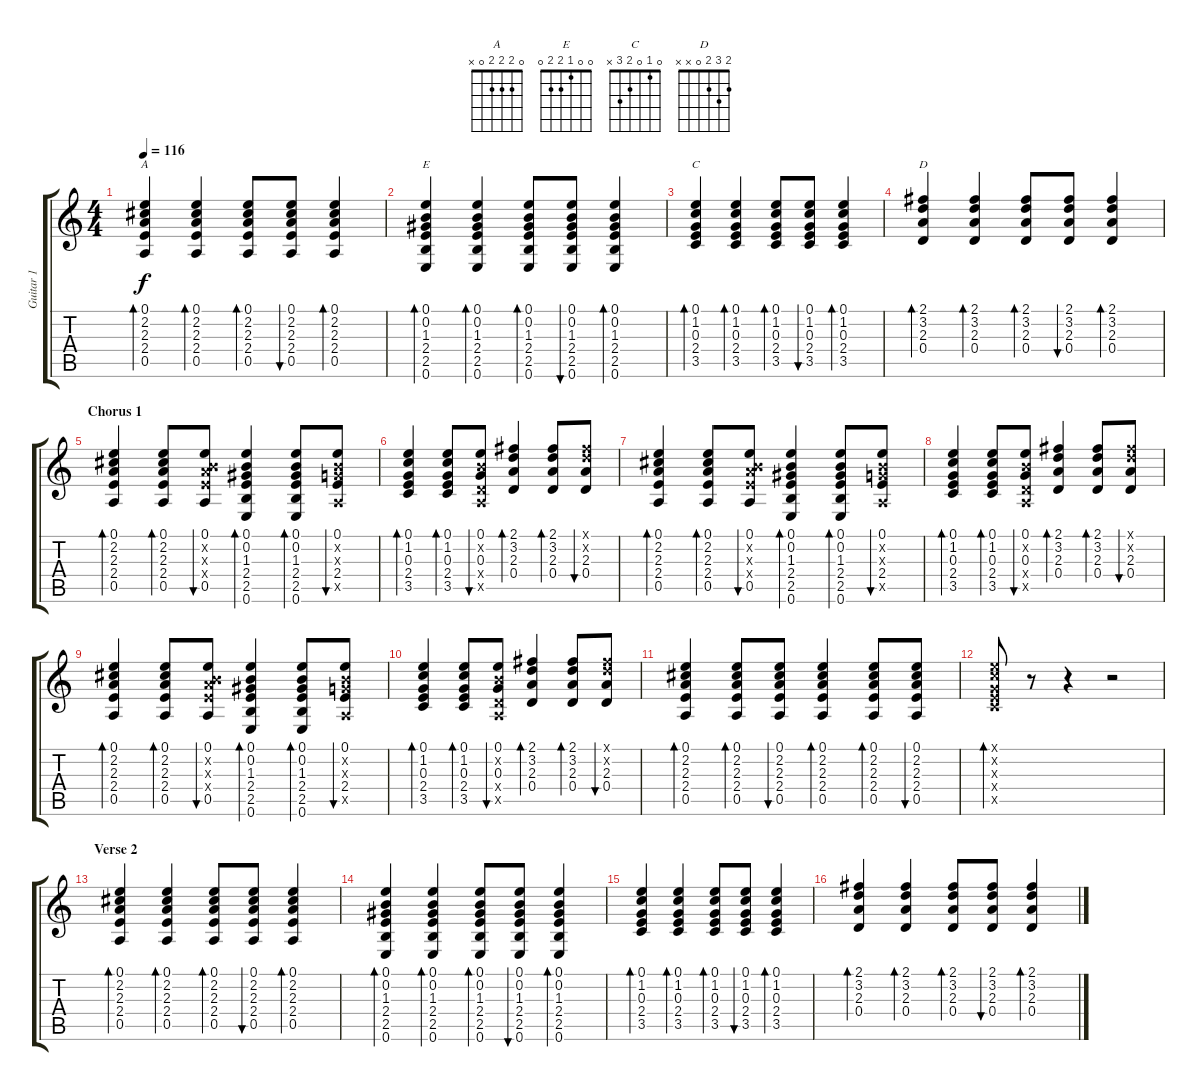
\track ("Guitar 1" "Guitar 1") {instrument electricguitarclean}
\staff {score tabs}
\tuning (E4 B3 G3 D3 A2 E2) {hide}
\chord ("A" 0 2 2 2 0 x)
\chord ("E" 0 0 1 2 2 0)
\chord ("C" 0 1 0 2 3 x)
\chord ("D" 2 3 2 0 x x)
\ts (4 4)
\tempo 116
\clef g2
\ks c
(0.1 2.2 2.3 2.4 0.5).4{bd 120 ch "A" dy f} (0.1 2.2 2.3 2.4 0.5).4{bd 120} (0.1 2.2 2.3 2.4 0.5).8{bd 120} (0.1 2.2 2.3 2.4 0.5).8{bu 120} (0.1 2.2 2.3 2.4 0.5).4{bd 120} |
(0.1 0.2 1.3 2.4 2.5 0.6).4{bd 120 ch "E"} (0.1 0.2 1.3 2.4 2.5 0.6).4{bd 120} (0.1 0.2 1.3 2.4 2.5 0.6).8{bd 120} (0.1 0.2 1.3 2.4 2.5 0.6).8{bu 120} (0.1 0.2 1.3 2.4 2.5 0.6).4{bd 120} |
(0.1 1.2 0.3 2.4 3.5).4{bd 120 ch "C"} (0.1 1.2 0.3 2.4 3.5).4{bd 120} (0.1 1.2 0.3 2.4 3.5).8{bd 120} (0.1 1.2 0.3 2.4 3.5).8{bu 120} (0.1 1.2 0.3 2.4 3.5).4{bd 120} |
(2.1 3.2 2.3 0.4).4{bd 120 ch "D"} (2.1 3.2 2.3 0.4).4{bd 120} (2.1 3.2 2.3 0.4).8{bd 120} (2.1 3.2 2.3 0.4).8{bu 120} (2.1 3.2 2.3 0.4).4{bd 120} |
\section ("" "Chorus 1")
(0.1 2.2 2.3 2.4 0.5).4{bd 60} (0.1 2.2 2.3 2.4 0.5).8{bd 60} (0.1 0.2{x} 2.3{x} 2.4{x} 0.5).8{bu 60} (0.1 0.2 1.3 2.4 2.5 0.6).4{bd 60} (0.1 0.2 1.3 2.4 2.5 0.6).8{bd 60} (0.1 0.2{x} 0.3{x} 2.4 0.5{x}).8{bu 60} |
(0.1 1.2 0.3 2.4 3.5).4{bd 60} (0.1 1.2 0.3 2.4 3.5).8{bd 30} (0.1 0.2{x} 0.3 0.4{x} 0.5{x}).8{bu 30} (2.1 3.2 2.3 0.4).4{bd 30} (2.1 3.2 2.3 0.4).8{bd 30} (2.1{x} 3.2{x} 2.3 0.4).8{bu 30} |
(0.1 2.2 2.3 2.4 0.5).4{bd 60} (0.1 2.2 2.3 2.4 0.5).8{bd 60} (0.1 0.2{x} 2.3{x} 2.4{x} 0.5).8{bu 60} (0.1 0.2 1.3 2.4 2.5 0.6).4{bd 60} (0.1 0.2 1.3 2.4 2.5 0.6).8{bd 60} (0.1 0.2{x} 0.3{x} 2.4 0.5{x}).8{bu 60} |
(0.1 1.2 0.3 2.4 3.5).4{bd 60} (0.1 1.2 0.3 2.4 3.5).8{bd 30} (0.1 0.2{x} 0.3 0.4{x} 0.5{x}).8{bu 30} (2.1 3.2 2.3 0.4).4{bd 30} (2.1 3.2 2.3 0.4).8{bd 30} (2.1{x} 3.2{x} 2.3 0.4).8{bu 30} |
(0.1 2.2 2.3 2.4 0.5).4{bd 60} (0.1 2.2 2.3 2.4 0.5).8{bd 60} (0.1 0.2{x} 2.3{x} 2.4{x} 0.5).8{bu 60} (0.1 0.2 1.3 2.4 2.5 0.6).4{bd 60} (0.1 0.2 1.3 2.4 2.5 0.6).8{bd 60} (0.1 0.2{x} 0.3{x} 2.4 0.5{x}).8{bu 60} |
(0.1 1.2 0.3 2.4 3.5).4{bd 60} (0.1 1.2 0.3 2.4 3.5).8{bd 30} (0.1 0.2{x} 0.3 0.4{x} 0.5{x}).8{bu 30} (2.1 3.2 2.3 0.4).4{bd 30} (2.1 3.2 2.3 0.4).8{bd 30} (2.1{x} 3.2{x} 2.3 0.4).8{bu 30} |
(0.1 2.2 2.3 2.4 0.5).4{bd 120} (0.1 2.2 2.3 2.4 0.5).8{bd 120} (0.1 2.2 2.3 2.4 0.5).8{bu 120} (0.1 2.2 2.3 2.4 0.5).4{bd 120} (0.1 2.2 2.3 2.4 0.5).8{bd 120} (0.1 2.2 2.3 2.4 0.5).8{bu 120} |
(0.1{x} 1.2{x} 0.3{x} 2.4{x} 3.5{x}).8{bd 120} r.8 r.4 r.2 |
\section ("" "Verse 2")
(0.1 2.2 2.3 2.4 0.5).4{bd 120} (0.1 2.2 2.3 2.4 0.5).4{bd 120} (0.1 2.2 2.3 2.4 0.5).8{bd 120} (0.1 2.2 2.3 2.4 0.5).8{bu 120} (0.1 2.2 2.3 2.4 0.5).4{bd 120} |
(0.1 0.2 1.3 2.4 2.5 0.6).4{bd 120} (0.1 0.2 1.3 2.4 2.5 0.6).4{bd 120} (0.1 0.2 1.3 2.4 2.5 0.6).8{bd 120} (0.1 0.2 1.3 2.4 2.5 0.6).8{bu 120} (0.1 0.2 1.3 2.4 2.5 0.6).4{bd 120} |
(0.1 1.2 0.3 2.4 3.5).4{bd 120} (0.1 1.2 0.3 2.4 3.5).4{bd 120} (0.1 1.2 0.3 2.4 3.5).8{bd 120} (0.1 1.2 0.3 2.4 3.5).8{bu 120} (0.1 1.2 0.3 2.4 3.5).4{bd 120} |
(2.1 3.2 2.3 0.4).4{bd 120} (2.1 3.2 2.3 0.4).4{bd 120} (2.1 3.2 2.3 0.4).8{bd 120} (2.1 3.2 2.3 0.4).8{bu 120} (2.1 3.2 2.3 0.4).4{bd 120}
